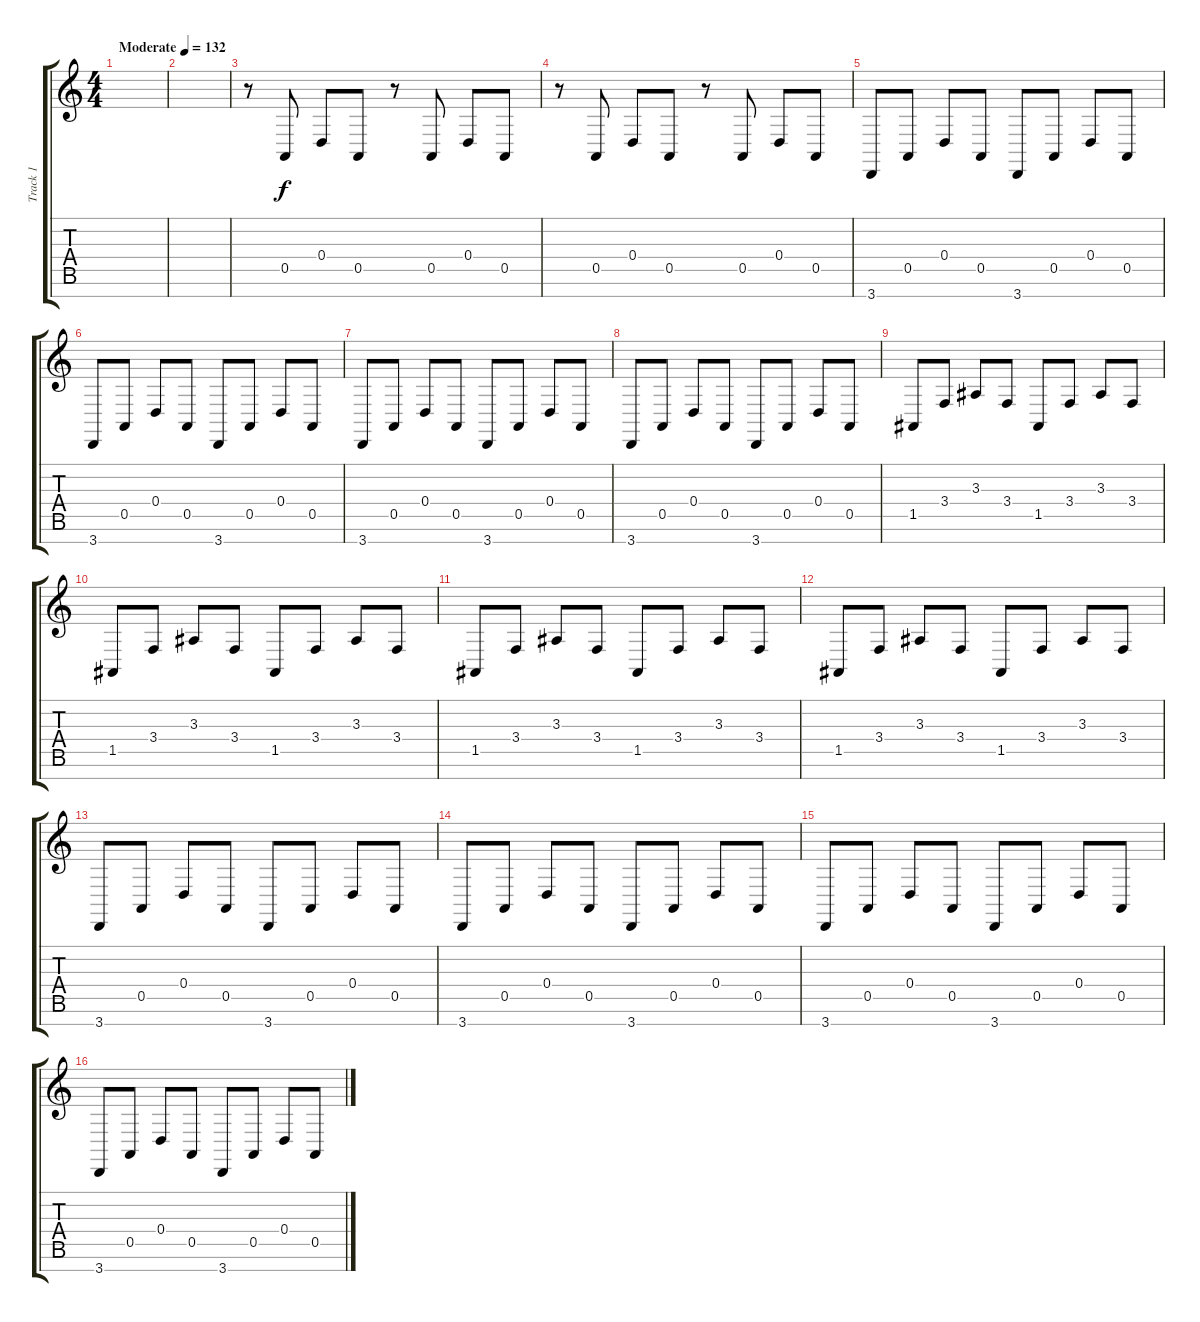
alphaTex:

\track ("Track 1" "Track 1") {instrument acousticgrandpiano}
\staff {score tabs}
\tuning (E4 B3 G3 D3 A2 E2 B1) {hide}
\ts (4 4)
\tempo (132 "Moderate")
\clef g2
\ks c
|
|
r.8 0.5.8 0.4.8 0.5.8 r.8 0.5.8 0.4.8 0.5.8 |
r.8 0.5.8 0.4.8 0.5.8 r.8 0.5.8 0.4.8 0.5.8 |
3.7.8 0.5.8 0.4.8 0.5.8 3.7.8 0.5.8 0.4.8 0.5.8 |
3.7.8 0.5.8 0.4.8 0.5.8 3.7.8 0.5.8 0.4.8 0.5.8 |
3.7.8 0.5.8 0.4.8 0.5.8 3.7.8 0.5.8 0.4.8 0.5.8 |
3.7.8 0.5.8 0.4.8 0.5.8 3.7.8 0.5.8 0.4.8 0.5.8 |
1.5.8 3.4.8 3.3.8 3.4.8 1.5.8 3.4.8 3.3.8 3.4.8 |
1.5.8 3.4.8 3.3.8 3.4.8 1.5.8 3.4.8 3.3.8 3.4.8 |
1.5.8 3.4.8 3.3.8 3.4.8 1.5.8 3.4.8 3.3.8 3.4.8 |
1.5.8 3.4.8 3.3.8 3.4.8 1.5.8 3.4.8 3.3.8 3.4.8 |
3.7.8 0.5.8 0.4.8 0.5.8 3.7.8 0.5.8 0.4.8 0.5.8 |
3.7.8 0.5.8 0.4.8 0.5.8 3.7.8 0.5.8 0.4.8 0.5.8 |
3.7.8 0.5.8 0.4.8 0.5.8 3.7.8 0.5.8 0.4.8 0.5.8 |
3.7.8 0.5.8 0.4.8 0.5.8 3.7.8 0.5.8 0.4.8 0.5.8
